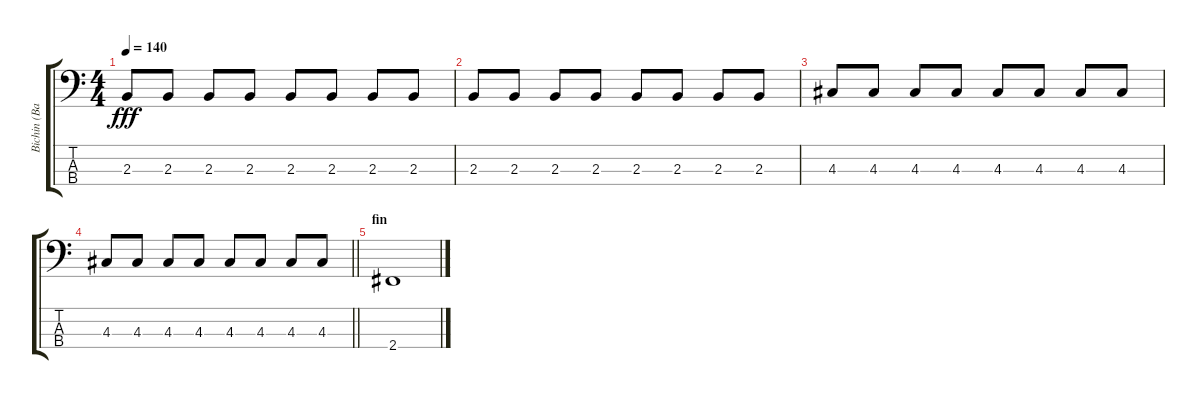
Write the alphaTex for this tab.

\track ("Bichin (Bajo)" "Bichin (Ba") {instrument electricbasspick}
\staff {score tabs}
\tuning (G2 D2 A1 E1) {hide}
\ts (4 4)
\tempo 140
\clef f4
\ks aminor
2.3.8{dy fff} 2.3.8 2.3.8 2.3.8 2.3.8 2.3.8 2.3.8 2.3.8 |
2.3.8 2.3.8 2.3.8 2.3.8 2.3.8 2.3.8 2.3.8 2.3.8 |
4.3.8 4.3.8 4.3.8 4.3.8 4.3.8 4.3.8 4.3.8 4.3.8 |
\barLineRight lightlight
4.3.8 4.3.8 4.3.8 4.3.8 4.3.8 4.3.8 4.3.8 4.3.8 |
\section ("" "fin")
2.4.1
